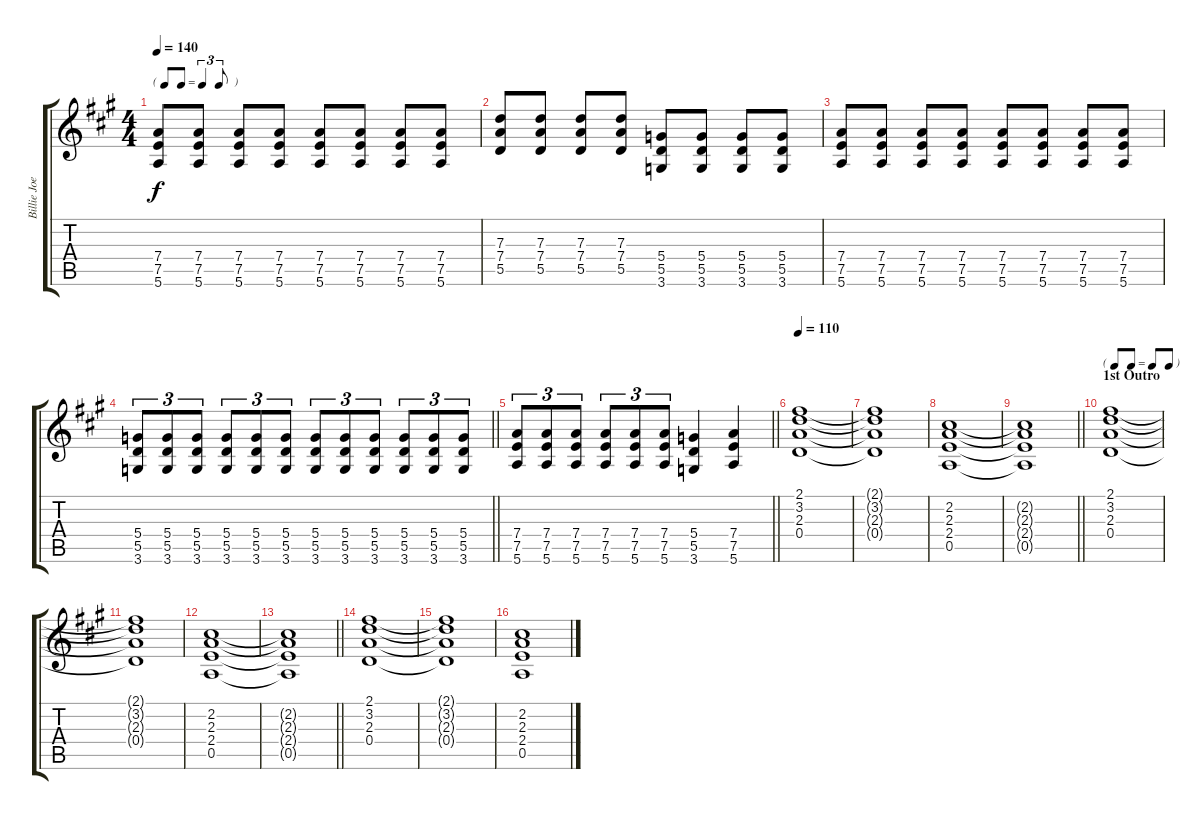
\track ("Billie Joe Armstrong (Rhthym Guitar)" "Billie Joe") {instrument distortionguitar}
\staff {score tabs}
\tuning (E4 B3 G3 D3 A2 E2) {hide}
\ts (4 4)
\tf triplet8th
\tempo 140
\clef g2
\ks a
(7.4 7.5 5.6).8{dy f} (7.4 7.5 5.6).8 (7.4 7.5 5.6).8 (7.4 7.5 5.6).8 (7.4 7.5 5.6).8 (7.4 7.5 5.6).8 (7.4 7.5 5.6).8 (7.4 7.5 5.6).8 |
(7.3 7.4 5.5).8 (7.3 7.4 5.5).8 (7.3 7.4 5.5).8 (7.3 7.4 5.5).8 (5.4 5.5 3.6).8 (5.4 5.5 3.6).8 (5.4 5.5 3.6).8 (5.4 5.5 3.6).8 |
(7.4 7.5 5.6).8 (7.4 7.5 5.6).8 (7.4 7.5 5.6).8 (7.4 7.5 5.6).8 (7.4 7.5 5.6).8 (7.4 7.5 5.6).8 (7.4 7.5 5.6).8 (7.4 7.5 5.6).8 |
\barLineRight lightlight
(5.4 5.5 3.6).8{tu (3 2)} (5.4 5.5 3.6).8{tu (3 2)} (5.4 5.5 3.6).8{tu (3 2)} (5.4 5.5 3.6).8{tu (3 2)} (5.4 5.5 3.6).8{tu (3 2)} (5.4 5.5 3.6).8{tu (3 2)} (5.4 5.5 3.6).8{tu (3 2)} (5.4 5.5 3.6).8{tu (3 2)} (5.4 5.5 3.6).8{tu (3 2)} (5.4 5.5 3.6).8{tu (3 2)} (5.4 5.5 3.6).8{tu (3 2)} (5.4 5.5 3.6).8{tu (3 2)} |
\barLineRight lightlight
(7.4 7.5 5.6).8{tu (3 2)} (7.4 7.5 5.6).8{tu (3 2)} (7.4 7.5 5.6).8{tu (3 2)} (7.4 7.5 5.6).8{tu (3 2)} (7.4 7.5 5.6).8{tu (3 2)} (7.4 7.5 5.6).8{tu (3 2)} (5.4 5.5 3.6).4 (7.4 7.5 5.6).4 |
\tempo 110
(2.1 3.2 2.3 0.4).1 |
(2.1{t} 3.2{t} 2.3{t} 0.4{t}).1 |
(2.2 2.3 2.4 0.5).1 |
\barLineRight lightlight
(2.2{t} 2.3{t} 2.4{t} 0.5{t}).1 |
\tf none
\section ("" "1st Outro")
(2.1 3.2 2.3 0.4).1 |
(2.1{t} 3.2{t} 2.3{t} 0.4{t}).1 |
(2.2 2.3 2.4 0.5).1 |
\barLineRight lightlight
(2.2{t} 2.3{t} 2.4{t} 0.5{t}).1 |
(2.1 3.2 2.3 0.4).1 |
(2.1{t} 3.2{t} 2.3{t} 0.4{t}).1 |
(2.2 2.3 2.4 0.5).1
